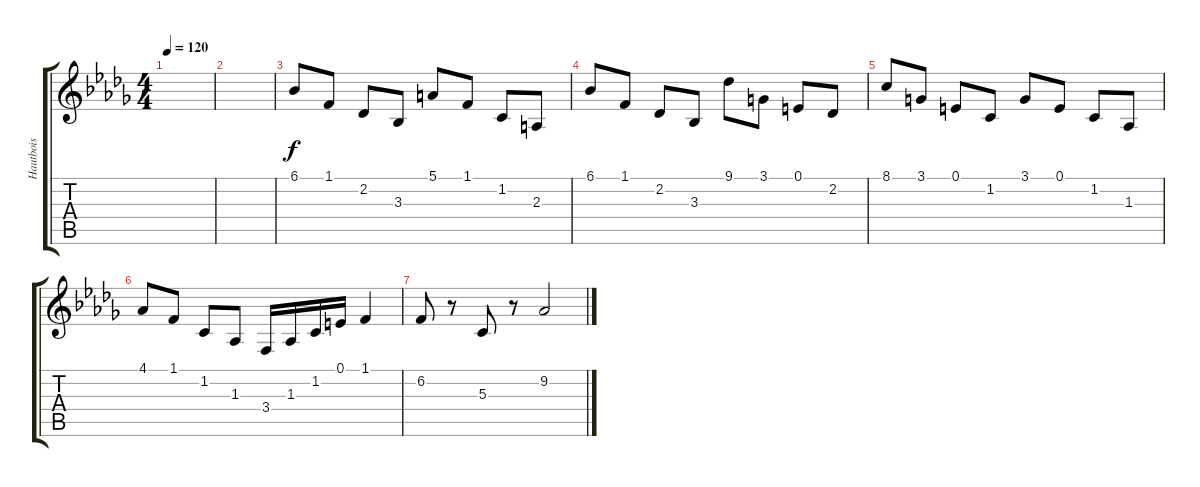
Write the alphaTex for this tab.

\track ("Hautbois" "Hautbois") {instrument oboe}
\staff {score tabs}
\tuning (E4 B3 G3 D3 A2 E2) {hide}
\ts (4 4)
\tempo 120
\clef g2
\ks bbminor
|
|
6.1.8 1.1.8 2.2.8 3.3.8 5.1.8 1.1.8 1.2.8 2.3.8 |
6.1.8 1.1.8 2.2.8 3.3.8 9.1.8 3.1.8 0.1.8 2.2.8 |
8.1.8 3.1.8 0.1.8 1.2.8 3.1.8 0.1.8 1.2.8 1.3.8 |
4.1.8 1.1.8 1.2.8 1.3.8 3.4.16 1.3.16 1.2.16 0.1.16 1.1.4 |
6.2.8 r.8 5.3.8 r.8 9.2.2
